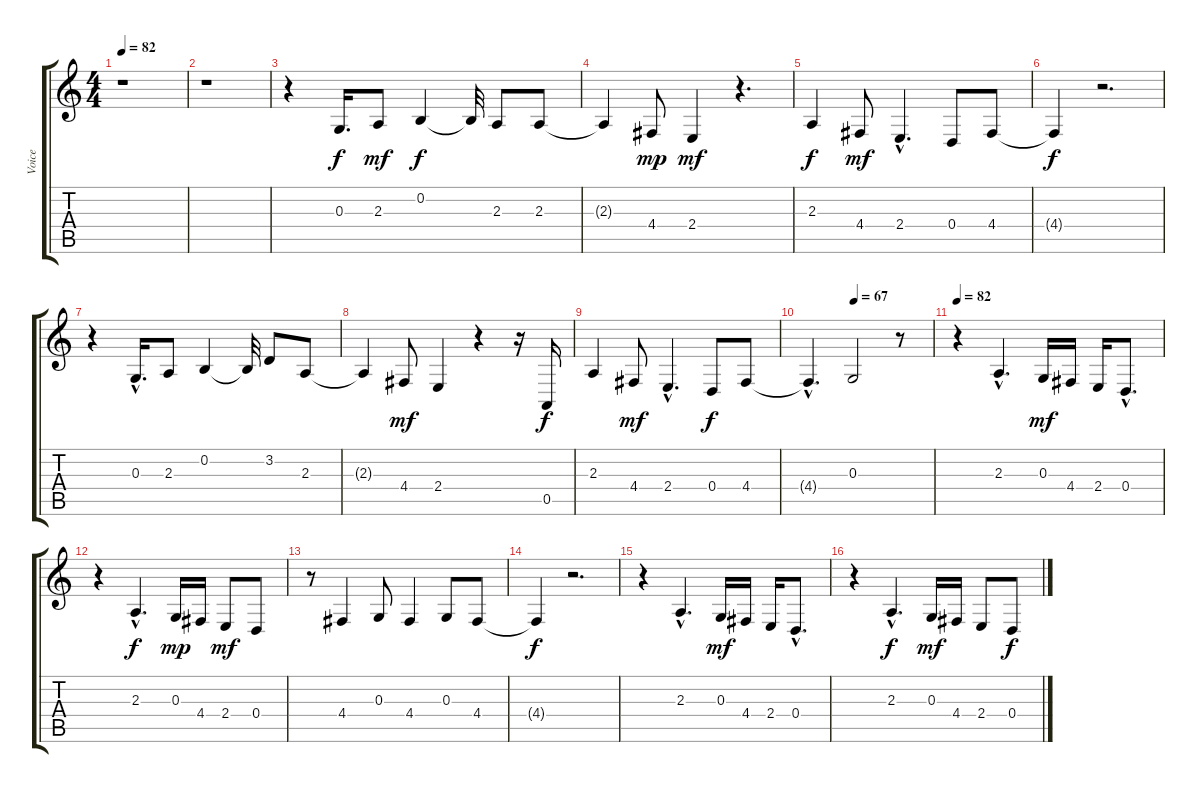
\track ("Voice" "Voice") {instrument clarinet}
\staff {score tabs}
\tuning (E4 B3 G3 D3 A2 E2) {hide}
\ts (4 4)
\tempo 82
\clef g2
\ks c
r.1{dy f} |
r.1 |
r.4 0.3.16{d} 2.3.8{dy mf} 0.2.4{dy f} 0.2{t}.32 2.3.8 2.3.8 |
2.3{t}.4 4.4.8{dy mp} 2.4.4{dy mf} r.4{d} |
2.3.4{dy f} 4.4.8{dy mf} 2.4{hac}.4{d} 0.4.8 4.4.8 |
4.4{t}.4{dy f} r.2{d} |
r.4 0.3{hac}.16{d} 2.3.8 0.2.4 0.2{t}.32 3.2.8 2.3.8 |
2.3{t}.4 4.4.8{dy mf} 2.4.4 r.4 r.16 0.5.16{dy f} |
2.3.4 4.4.8{dy mf} 2.4{hac}.4{d} 0.4.8{dy f} 4.4.8 |
\tempo (67 0.375)
4.4{hac t}.4{d} 0.3.2 r.8 |
\tempo 82
r.4 2.3{hac}.4{d} 0.3.16{dy mf} 4.4.16 2.4.16 0.4{hac}.8{d} |
r.4 2.3{hac}.4{d dy f} 0.3.16{dy mp} 4.4.16 2.4.8{dy mf} 0.4.8 |
r.8 4.4.4 0.3.8 4.4.4 0.3.8 4.4.8 |
4.4{t}.4{dy f} r.2{d} |
r.4 2.3{hac}.4{d} 0.3.16{dy mf} 4.4.16 2.4.16 0.4{hac}.8{d} |
r.4 2.3{hac}.4{d dy f} 0.3.16{dy mf} 4.4.16 2.4.8 0.4.8{dy f}
